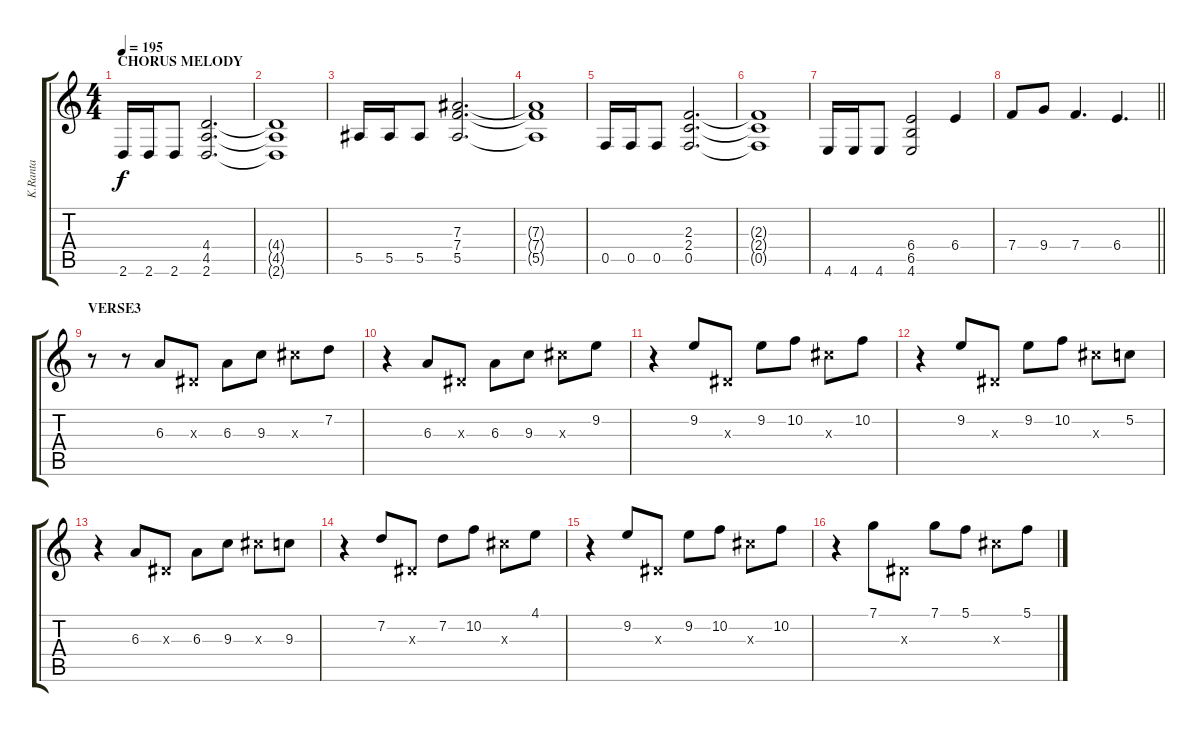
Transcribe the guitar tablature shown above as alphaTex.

\track ("K.Ranta" "K.Ranta") {instrument distortionguitar}
\staff {score tabs}
\tuning (C4 G3 Eb3 Bb2 F2 C2) {hide}
\ts (4 4)
\section ("" "CHORUS MELODY")
\tempo 195
\clef g2
\ks c
2.6.16{dy f} 2.6.16 2.6.8 (4.4 4.5 2.6).2{d} |
(4.4{t} 4.5{t} 2.6{t}).1 |
5.5.16 5.5.16 5.5.8 (7.3 7.4 5.5).2{d} |
(7.3{t} 7.4{t} 5.5{t}).1 |
0.5.16 0.5.16 0.5.8 (2.3 2.4 0.5).2{d} |
(2.3{t} 2.4{t} 0.5{t}).1 |
4.6.16 4.6.16 4.6.8 (6.4 6.5 4.6).2 6.4.4 |
\barLineRight lightlight
7.4.8 9.4.8 7.4.4{d} 6.4.4{d} |
\section ("" "VERSE3")
r.8 r.8 6.3.8 0.3{x}.8 6.3.8 9.3.8 10.3{x}.8 7.2.8 |
r.4 6.3.8 0.3{x}.8 6.3.8 9.3.8 10.3{x}.8 9.2.8 |
r.4 9.2.8 0.3{x}.8 9.2.8 10.2.8 10.3{x}.8 10.2.8 |
r.4 9.2.8 0.3{x}.8 9.2.8 10.2.8 10.3{x}.8 5.2.8 |
r.4 6.3.8 0.3{x}.8 6.3.8 9.3.8 10.3{x}.8 9.3.8 |
r.4 7.2.8 0.3{x}.8 7.2.8 10.2.8 10.3{x}.8 4.1.8 |
r.4 9.2.8 0.3{x}.8 9.2.8 10.2.8 10.3{x}.8 10.2.8 |
r.4 7.1.8 0.3{x}.8 7.1.8 5.1.8 10.3{x}.8 5.1.8
